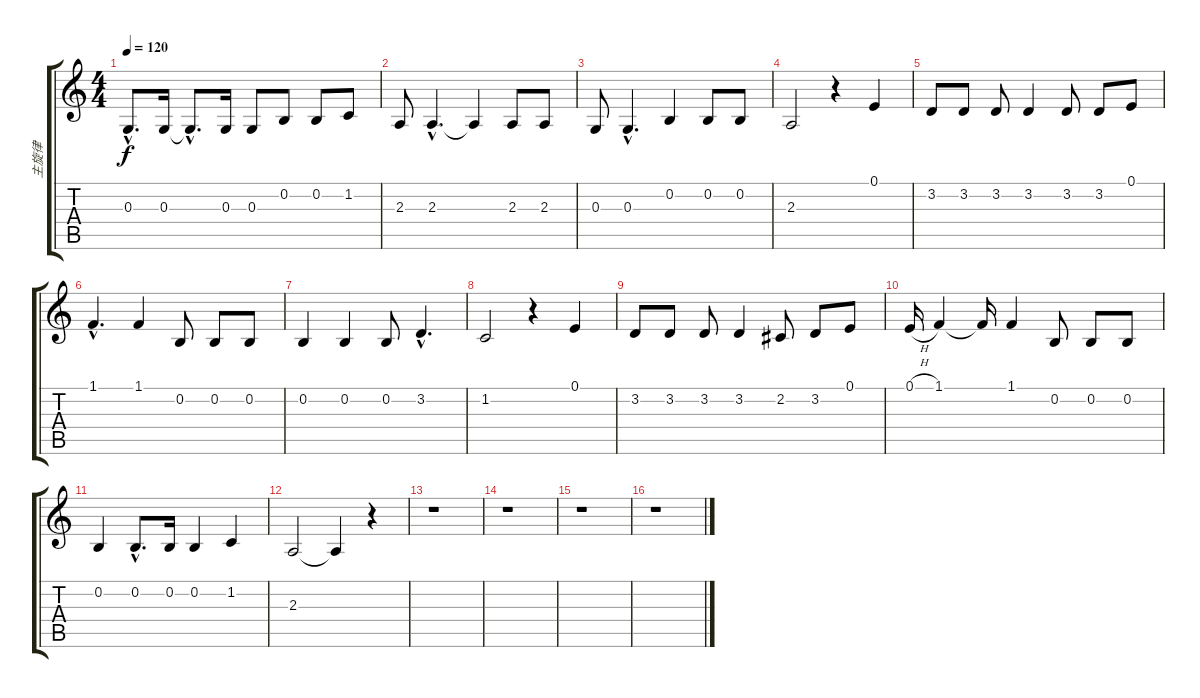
\track ("主旋律" "主旋律") {instrument pad1newage}
\staff {score tabs}
\tuning (E4 B3 G3 D3 A2 E2) {hide}
\ts (4 4)
\tempo 120
\clef g2
\ks c
0.3{hac}.8{d dy f} 0.3.16 0.3{hac t}.8{d} 0.3.16 0.3.8 0.2.8 0.2.8 1.2.8 |
2.3.8 2.3{hac}.4{d} 2.3{t}.4 2.3.8 2.3.8 |
0.3.8 0.3{hac}.4{d} 0.2.4 0.2.8 0.2.8 |
2.3.2 r.4 0.1.4 |
3.2.8 3.2.8 3.2.8 3.2.4 3.2.8 3.2.8 0.1.8 |
1.1{hac}.4{d} 1.1.4 0.2.8 0.2.8 0.2.8 |
0.2.4 0.2.4 0.2.8 3.2{hac}.4{d} |
1.2.2 r.4 0.1.4 |
3.2.8 3.2.8 3.2.8 3.2.4 2.2.8 3.2.8 0.1.8 |
0.1{h}.16 1.1.4 1.1{t}.16 1.1.4 0.2.8 0.2.8 0.2.8 |
0.2.4 0.2{hac}.8{d} 0.2.16 0.2.4 1.2.4 |
2.3.2 2.3{t}.4 r.4 |
r.1 |
r.1 |
r.1 |
r.1
